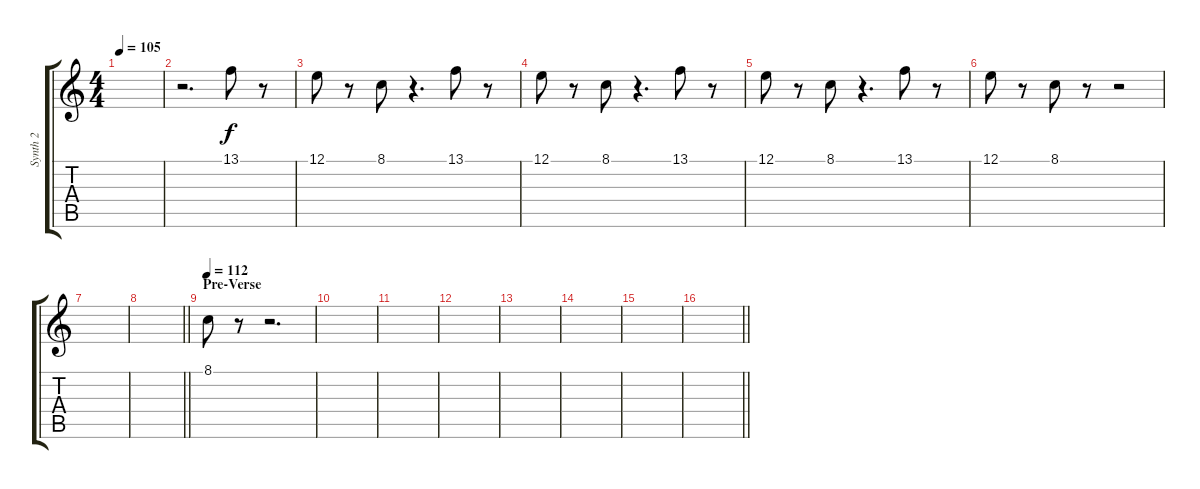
\track ("Synth 2" "Synth 2") {instrument stringensemble1}
\staff {score tabs}
\tuning (E4 B3 G3 D3 A2 E2) {hide}
\ts (4 4)
\tempo 105
\clef g2
\ks c
|
r.2{d} 13.1.8 r.8 |
12.1.8 r.8 8.1.8 r.4{d} 13.1.8 r.8 |
12.1.8 r.8 8.1.8 r.4{d} 13.1.8 r.8 |
12.1.8 r.8 8.1.8 r.4{d} 13.1.8 r.8 |
12.1.8 r.8 8.1.8 r.8 r.2 |
|
\barLineRight lightlight
|
\section ("" "Pre-Verse")
\tempo 112
8.1.8 r.8 r.2{d} |
|
|
|
|
|
|
\barLineRight lightlight
